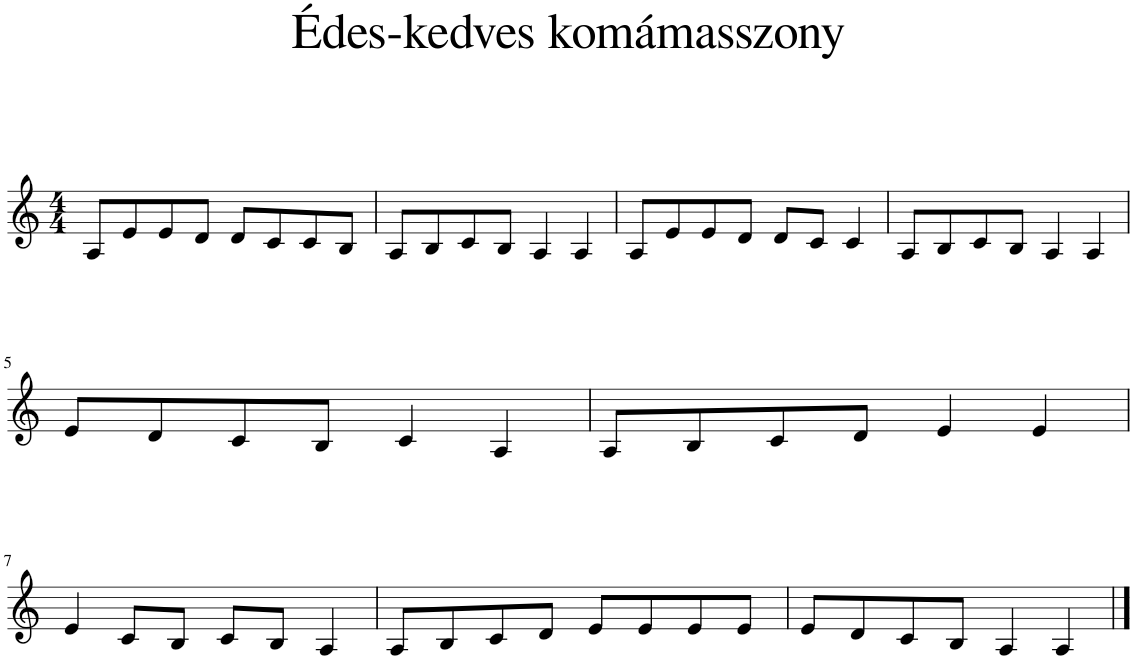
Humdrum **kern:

**kern
*part1
*staff1
*I"Piano
*I'Pno
*clefG2
*k[]
*M4/4
=1
8A/L
8e/
8e/
8d/J
8d/L
8c/
8c/
8B/J
=2
8A/L
8B/
8c/
8B/J
4A/
4A/
=3
8A/L
8e/
8e/
8d/J
8d/L
8c/J
4c/
=4
8A/L
8B/
8c/
8B/J
4A/
4A/
!!LO:LB:g=z
=5
8e/L
8d/
8c/
8B/J
4c/
4A/
=6
8A/L
8B/
8c/
8d/J
4e/
4e/
!!LO:LB:g=z
=7
4e/
8c/L
8B/J
8c/L
8B/J
4A/
=8
8A/L
8B/
8c/
8d/J
8e/L
8e/
8e/
8e/J
=9
8e/L
8d/
8c/
8B/J
4A/
4A/
==
*-
